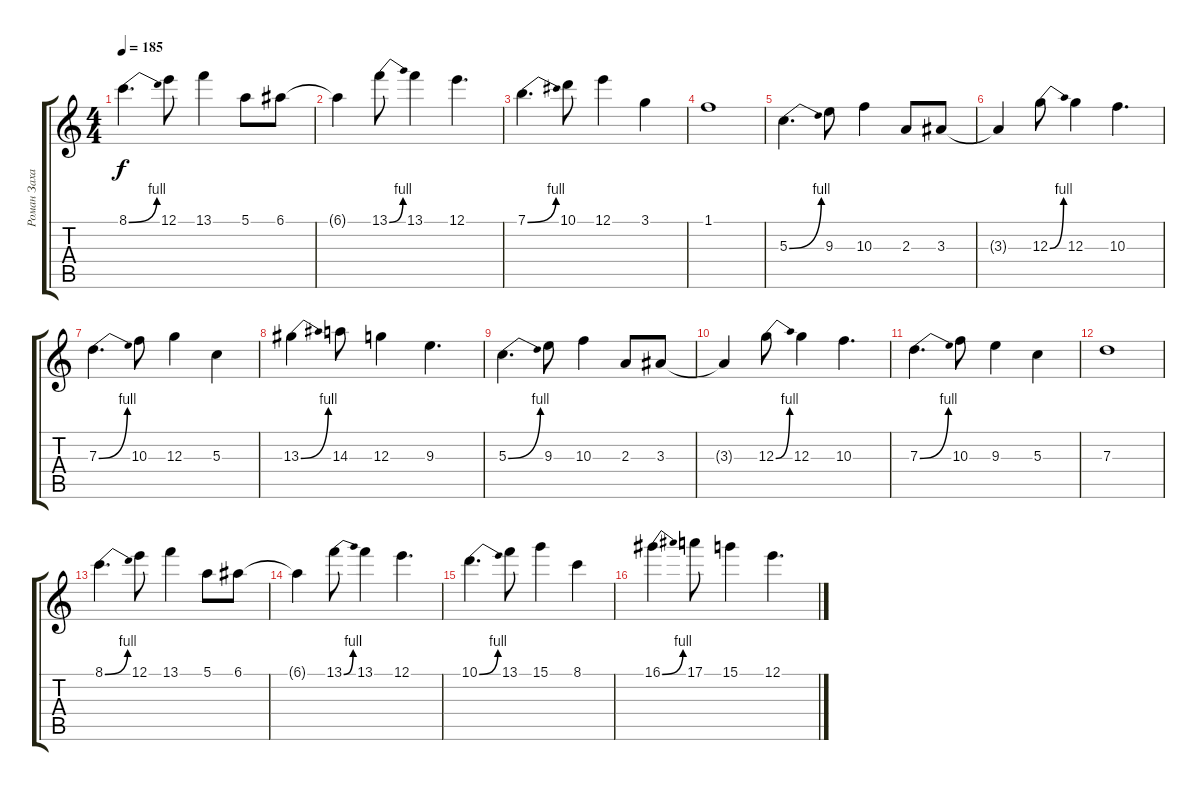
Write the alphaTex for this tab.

\track ("Роман Захаров" "Роман Заха") {instrument distortionguitar}
\staff {score tabs}
\tuning (E4 B3 G3 D3 A2 E2) {hide}
\ts (4 4)
\tempo 185
\clef g2
\ks c
8.1{be (bend 0 0 60 4)}.4{d dy f} 12.1.8 13.1.4 5.1.8 6.1.8 |
6.1{t}.4 13.1{be (bend 0 0 60 4)}.8 13.1.4 12.1.4{d} |
7.1{be (bend 0 0 60 4)}.4{d} 10.1.8 12.1.4 3.1.4 |
1.1.1 |
5.3{be (bend 0 0 60 4)}.4{d} 9.3.8 10.3.4 2.3.8 3.3.8 |
3.3{t}.4 12.3{be (bend 0 0 60 4)}.8 12.3.4 10.3.4{d} |
7.3{be (bend 0 0 60 4)}.4{d} 10.3.8 12.3.4 5.3.4 |
13.3{be (bend 0 0 60 4)}.4 14.3.8 12.3.4 9.3.4{d} |
5.3{be (bend 0 0 60 4)}.4{d} 9.3.8 10.3.4 2.3.8 3.3.8 |
3.3{t}.4 12.3{be (bend 0 0 60 4)}.8 12.3.4 10.3.4{d} |
7.3{be (bend 0 0 60 4)}.4{d} 10.3.8 9.3.4 5.3.4 |
7.3.1 |
8.1{be (bend 0 0 60 4)}.4{d} 12.1.8 13.1.4 5.1.8 6.1.8 |
6.1{t}.4 13.1{be (bend 0 0 60 4)}.8 13.1.4 12.1.4{d} |
10.1{be (bend 0 0 60 4)}.4{d} 13.1.8 15.1.4 8.1.4 |
16.1{be (bend 0 0 60 4)}.4 17.1.8 15.1.4 12.1.4{d}
